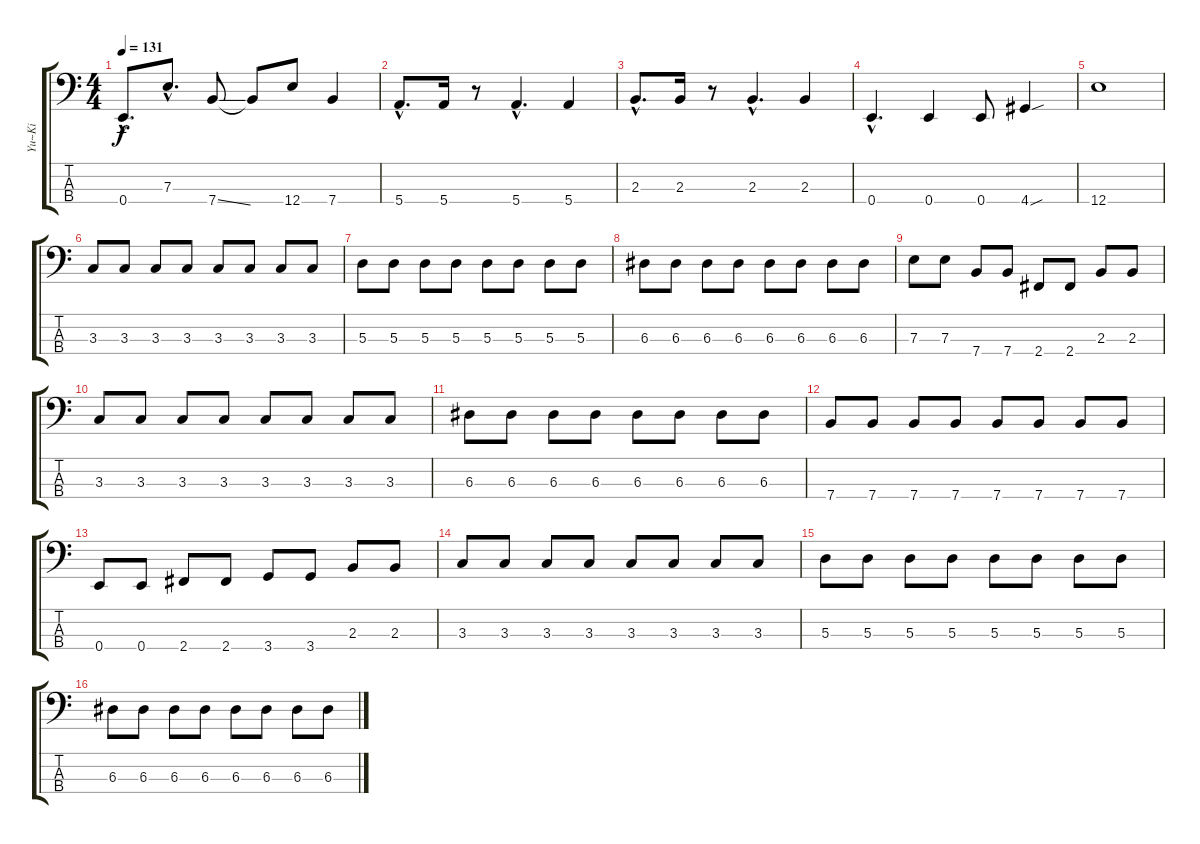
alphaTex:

\track ("Yu~Ki" "Yu~Ki") {instrument electricbasspick}
\staff {score tabs}
\tuning (G2 D2 A1 E1) {hide}
\ts (4 4)
\tempo 131
\clef f4
\ks c
0.4{hac}.8{d dy f} 7.3{hac}.8{d} 7.4{ss}.8 7.4{t}.8 12.4.8 7.4.4 |
5.4{hac}.8{d} 5.4.16 r.8 5.4{hac}.4{d} 5.4.4 |
2.3{hac}.8{d} 2.3.16 r.8 2.3{hac}.4{d} 2.3.4 |
0.4{hac}.4{d} 0.4.4 0.4.8 4.4{sou}.4 |
12.4.1 |
3.3.8 3.3.8 3.3.8 3.3.8 3.3.8 3.3.8 3.3.8 3.3.8 |
5.3.8 5.3.8 5.3.8 5.3.8 5.3.8 5.3.8 5.3.8 5.3.8 |
6.3.8 6.3.8 6.3.8 6.3.8 6.3.8 6.3.8 6.3.8 6.3.8 |
7.3.8 7.3.8 7.4.8 7.4.8 2.4.8 2.4.8 2.3.8 2.3.8 |
3.3.8 3.3.8 3.3.8 3.3.8 3.3.8 3.3.8 3.3.8 3.3.8 |
6.3.8 6.3.8 6.3.8 6.3.8 6.3.8 6.3.8 6.3.8 6.3.8 |
7.4.8 7.4.8 7.4.8 7.4.8 7.4.8 7.4.8 7.4.8 7.4.8 |
0.4.8 0.4.8 2.4.8 2.4.8 3.4.8 3.4.8 2.3.8 2.3.8 |
3.3.8 3.3.8 3.3.8 3.3.8 3.3.8 3.3.8 3.3.8 3.3.8 |
5.3.8 5.3.8 5.3.8 5.3.8 5.3.8 5.3.8 5.3.8 5.3.8 |
6.3.8 6.3.8 6.3.8 6.3.8 6.3.8 6.3.8 6.3.8 6.3.8
